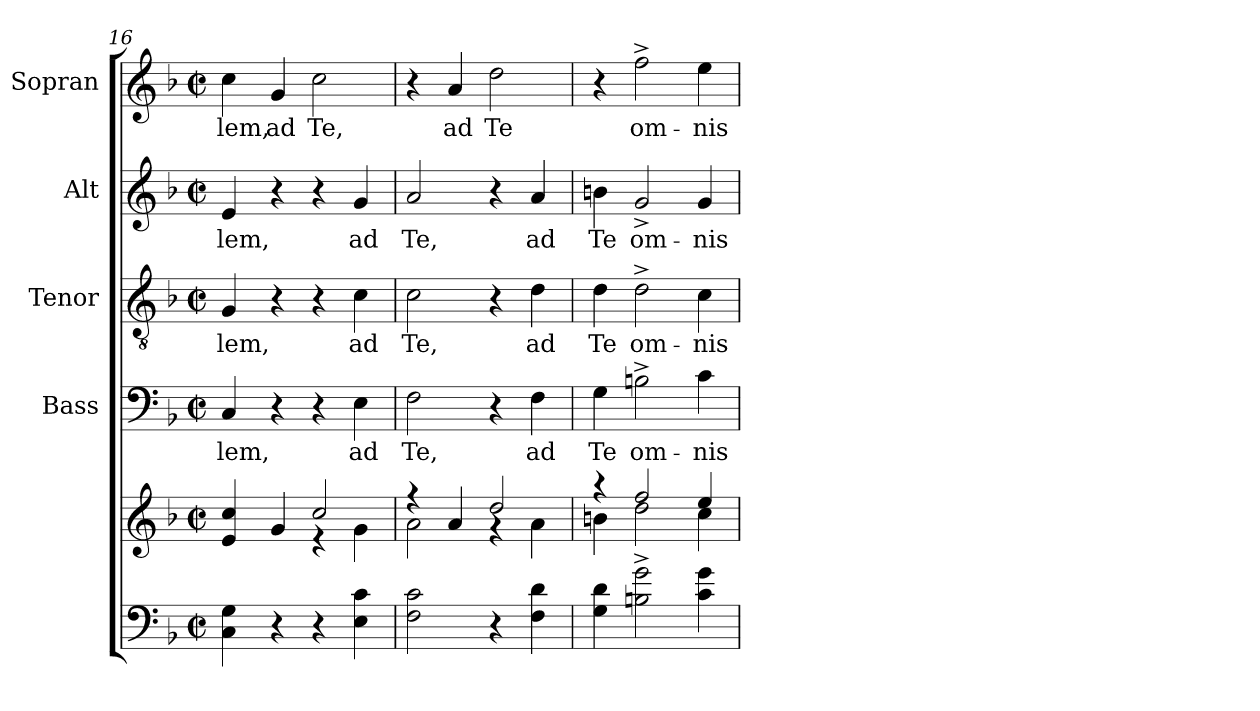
**kern	**kern	**kern	**text	**kern	**text	**kern	**text	**kern	**text
*part5	*part5	*part4	*part4	*part3	*part3	*part2	*part2	*part1	*part1
*staff6	*staff5	*staff4	*staff4	*staff3	*staff3	*staff2	*staff2	*staff1	*staff1
*	*	*I"Bass	*	*I"Tenor	*	*I"Alt	*	*I"Sopran	*
*	*	*I'B.	*	*I'T.	*	*I'A.	*	*I'S.	*
*clefF4	*clefG2	*clefF4	*	*clefGv2	*	*clefG2	*	*clefG2	*
*k[b-]	*k[b-]	*k[b-]	*	*k[b-]	*	*k[b-]	*	*k[b-]	*
*F:	*F:	*F:	*	*F:	*	*F:	*	*F:	*
*M2/2	*M2/2	*M2/2	*	*M2/2	*	*M2/2	*	*M2/2	*
*met(c|)	*met(c|)	*met(c|)	*	*met(c|)	*	*met(c|)	*	*met(c|)	*
=16	=16	=16	=16	=16	=16	=16	=16	=16	=16
*	*^	*	*	*	*	*	*	*	*
!	!	!	!	!LO:LY:b	!	!LO:LY:b	!	!LO:LY:b	!	!LO:LY:b
4C\ 4G\	4e/ 4cc/	2ryy	4C/	-lem,	4G/	-lem,	4e/	-lem,	4cc\	-lem,
!	!	!	!	!	!	!	!	!	!	!LO:LY:b
4r	4g/	.	4r	.	4r	.	4r	.	4g/	ad
!	!	!	!	!	!	!	!	!	!	!LO:LY:b
4r	2cc/	4re	4r	.	4r	.	4r	.	2cc\	Te,
!	!	!	!	!LO:LY:b	!	!LO:LY:b	!	!LO:LY:b	!	!
4E\ 4c\	.	4g\	4E\	ad	4c\	ad	4g/	ad	.	.
=17	=17	=17	=17	=17	=17	=17	=17	=17	=17	=17
!	!	!	!	!LO:LY:b	!	!LO:LY:b	!	!LO:LY:b	!	!
2F\ 2c\	4rff	2a\	2F\	Te,	2c\	Te,	2a/	Te,	4r	.
!	!	!	!	!	!	!	!	!	!	!LO:LY:b
.	4a/	.	.	.	.	.	.	.	4a/	ad
!	!	!	!	!	!	!	!	!	!	!LO:LY:b
4r	2dd/	4rf	4r	.	4r	.	4r	.	2dd\	Te
!	!	!	!	!LO:LY:b	!	!LO:LY:b	!	!LO:LY:b	!	!
4F\ 4d\	.	4a\	4F\	ad	4d\	ad	4a/	ad	.	.
=18	=18	=18	=18	=18	=18	=18	=18	=18	=18	=18
!	!	!	!	!LO:LY:b	!	!LO:LY:b	!	!LO:LY:b	!	!
4G\ 4d\	4rgg	4bn\	4G\	Te	4d\	Te	4bn\	Te	4r	.
!	!	!	!	!LO:LY:b	!	!LO:LY:b	!	!LO:LY:b	!	!LO:LY:b
2Bn\^> 2g\^>	2ff/	2dd\	2Bn^>\	om-	2d^>\	om-	2g^>/	om-	2ff^>\	om-
!	!	!	!	!LO:LY:b	!	!LO:LY:b	!	!LO:LY:b	!	!LO:LY:b
4c\ 4g\	4ee/	4cc\	4c\	-nis	4c\	-nis	4g/	-nis	4ee\	-nis
*	*v	*v	*	*	*	*	*	*	*	*
=	=	=	=	=	=	=	=	=	=
*-	*-	*-	*-	*-	*-	*-	*-	*-	*-
